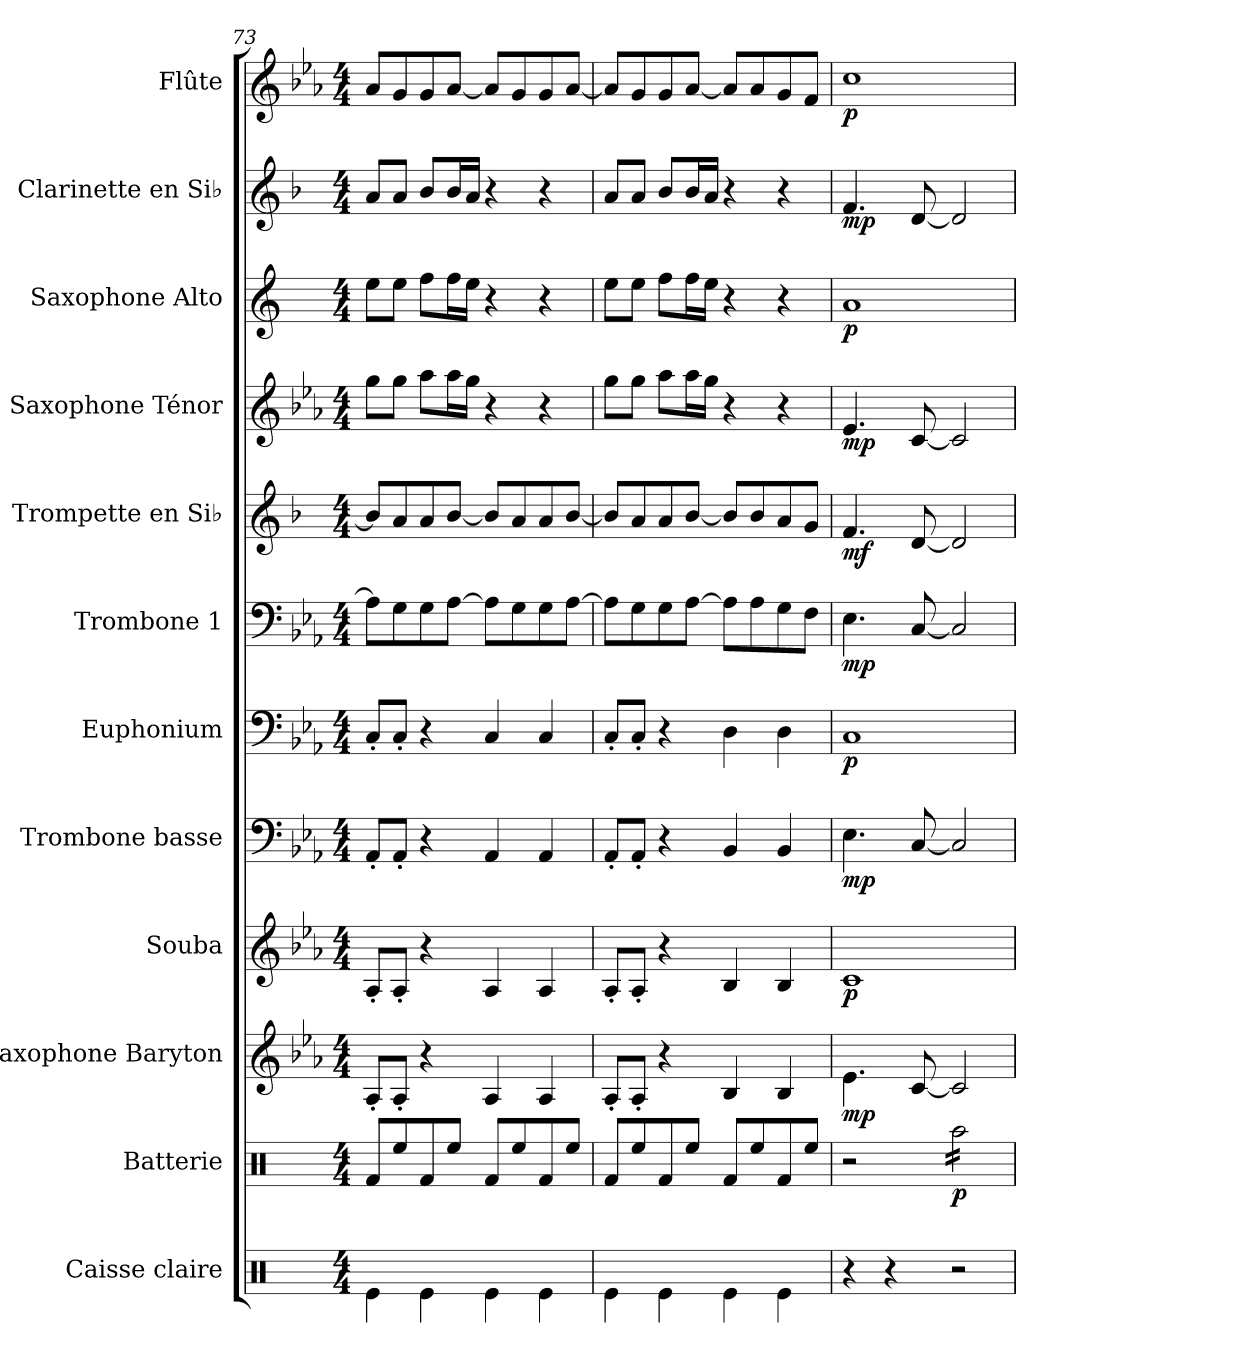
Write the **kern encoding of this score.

**kern	**kern	**dynam	**kern	**dynam	**kern	**dynam	**kern	**dynam	**kern	**dynam	**kern	**dynam	**kern	**dynam	**kern	**dynam	**kern	**dynam	**kern	**dynam	**kern	**dynam
*part12	*part11	*part11	*part10	*part10	*part9	*part9	*part8	*part8	*part7	*part7	*part6	*part6	*part5	*part5	*part4	*part4	*part3	*part3	*part2	*part2	*part1	*part1
*staff12	*staff11	*staff11	*staff10	*staff10	*staff9	*staff9	*staff8	*staff8	*staff7	*staff7	*staff6	*staff6	*staff5	*staff5	*staff4	*staff4	*staff3	*staff3	*staff2	*staff2	*staff1	*staff1
*I"Caisse claire	*I"Batterie	*	*I"Saxophone Baryton	*	*I"Souba	*	*I"Trombone basse	*	*I"Euphonium	*	*I"Trombone 1	*	*I"Trompette en Si♭	*	*I"Saxophone Ténor	*	*I"Saxophone Alto	*	*I"Clarinette en Si♭	*	*I"Flûte	*
*I'C.Cl.	*I'Batt.	*	*I'Sax. Bar.	*	*I'Souba	*	*I'Tbn. B	*	*I'Euph.	*	*I'Tbn.	*	*I'Tromp. Si♭	*	*I'Sax. T.	*	*I'Sax. A.	*	*I'Clar. Si♭	*	*I'Fl.	*
!!LO:PB:g=z
*clefX	*clefX	*	*clefG2	*	*clefG2	*	*clefF4	*	*clefF4	*	*clefF4	*	*clefG2	*	*clefG2	*	*clefG2	*	*clefG2	*	*clefG2	*
*	*	*	*ITrd12c21	*	*ITrd7c12	*	*	*	*	*	*	*	*ITrd1c2	*	*ITrd8c14	*	*ITrd5c9	*	*ITrd1c2	*	*	*
*k[]	*k[]	*	*k[b-e-a-]	*	*k[b-e-a-]	*	*k[b-e-a-]	*	*k[b-e-a-]	*	*k[b-e-a-]	*	*k[b-e-a-]	*	*k[b-e-a-]	*	*k[b-e-a-]	*	*k[b-e-a-]	*	*k[b-e-a-]	*
*M4/4	*M4/4	*	*M4/4	*	*M4/4	*	*M4/4	*	*M4/4	*	*M4/4	*	*M4/4	*	*M4/4	*	*M4/4	*	*M4/4	*	*M4/4	*
=73	=73	=73	=73	=73	=73	=73	=73	=73	=73	=73	=73	=73	=73	=73	=73	=73	=73	=73	=73	=73	=73	=73
4Re\	8Rf/L	.	8AA-'/L	.	8AA-'/L	.	8AA-'/L	.	8C'/L	.	8A-\L]	.	8a-/L]	.	8g\L	.	8g\L	.	8g/L	.	8a-/L	.
.	8Ree/	.	8AA-'/J	.	8AA-'/J	.	8AA-'/J	.	8C'/J	.	8G\	.	8g/	.	8g\J	.	8g\J	.	8g/J	.	8g/	.
4Re\	8Rf/	.	4r	.	4r	.	4r	.	4r	.	8G\	.	8g/	.	8a-\L	.	8a-\L	.	8a-/L	.	8g/	.
.	8Ree/J	.	.	.	.	.	.	.	.	.	[8A-\J	.	[8a-/J	.	16a-\L	.	16a-\L	.	16a-/L	.	[8a-/J	.
.	.	.	.	.	.	.	.	.	.	.	.	.	.	.	16g\JJ	.	16g\JJ	.	16g/JJ	.	.	.
4Re\	8Rf/L	.	4AA-/	.	4AA-/	.	4AA-/	.	4C/	.	8A-\L]	.	8a-/L]	.	4r	.	4r	.	4r	.	8a-/L]	.
.	8Ree/	.	.	.	.	.	.	.	.	.	8G\	.	8g/	.	.	.	.	.	.	.	8g/	.
4Re\	8Rf/	.	4AA-/	.	4AA-/	.	4AA-/	.	4C/	.	8G\	.	8g/	.	4r	.	4r	.	4r	.	8g/	.
.	8Ree/J	.	.	.	.	.	.	.	.	.	[8A-\J	.	[8a-/J	.	.	.	.	.	.	.	[8a-/J	.
=74	=74	=74	=74	=74	=74	=74	=74	=74	=74	=74	=74	=74	=74	=74	=74	=74	=74	=74	=74	=74	=74	=74
4Re\	8Rf/L	.	8AA-'/L	.	8AA-'/L	.	8AA-'/L	.	8C'/L	.	8A-\L]	.	8a-/L]	.	8g\L	.	8g\L	.	8g/L	.	8a-/L]	.
.	8Ree/	.	8AA-'/J	.	8AA-'/J	.	8AA-'/J	.	8C'/J	.	8G\	.	8g/	.	8g\J	.	8g\J	.	8g/J	.	8g/	.
4Re\	8Rf/	.	4r	.	4r	.	4r	.	4r	.	8G\	.	8g/	.	8a-\L	.	8a-\L	.	8a-/L	.	8g/	.
.	8Ree/J	.	.	.	.	.	.	.	.	.	[8A-\J	.	[8a-/J	.	16a-\L	.	16a-\L	.	16a-/L	.	[8a-/J	.
.	.	.	.	.	.	.	.	.	.	.	.	.	.	.	16g\JJ	.	16g\JJ	.	16g/JJ	.	.	.
4Re\	8Rf/L	.	4BB-/	.	4BB-/	.	4BB-/	.	4D\	.	8A-\L]	.	8a-/L]	.	4r	.	4r	.	4r	.	8a-/L]	.
.	8Ree/	.	.	.	.	.	.	.	.	.	8A-\	.	8a-/	.	.	.	.	.	.	.	8a-/	.
4Re\	8Rf/	.	4BB-/	.	4BB-/	.	4BB-/	.	4D\	.	8G\	.	8g/	.	4r	.	4r	.	4r	.	8g/	.
.	8Ree/J	.	.	.	.	.	.	.	.	.	8F\J	.	8f/J	.	.	.	.	.	.	.	8f/J	.
=75	=75	=75	=75	=75	=75	=75	=75	=75	=75	=75	=75	=75	=75	=75	=75	=75	=75	=75	=75	=75	=75	=75
!	!	!	!	!LO:DY:b	!	!LO:DY:b	!	!LO:DY:b	!	!LO:DY:b	!	!LO:DY:b	!	!LO:DY:b	!	!LO:DY:b	!	!LO:DY:b	!	!LO:DY:b	!	!LO:DY:b
4r	2r	.	4.E-\	mp	1C	p	4.E-\	mp	1C	p	4.E-\	mp	4.e-/	mf	4.E-/	mp	1c	p	4.e-/	mp	1cc	p
4r	.	.	.	.	.	.	.	.	.	.	.	.	.	.	.	.	.	.	.	.	.	.
.	.	.	[8C/	.	.	.	[8C/	.	.	.	[8C/	.	[8c/	.	[8C/	.	.	.	[8c/	.	.	.
!	!	!LO:DY:b	!	!	!	!	!	!	!	!	!	!	!	!	!	!	!	!	!	!	!	!
*	*tremolo	*	*	*	*	*	*	*	*	*	*	*	*	*	*	*	*	*	*	*	*	*
2r	16Raa\LL	p	2C/]	.	.	.	2C/]	.	.	.	2C/]	.	2c/]	.	2C/]	.	.	.	2c/]	.	.	.
.	16Raa\	.	.	.	.	.	.	.	.	.	.	.	.	.	.	.	.	.	.	.	.	.
.	16Raa\	.	.	.	.	.	.	.	.	.	.	.	.	.	.	.	.	.	.	.	.	.
.	16Raa\	.	.	.	.	.	.	.	.	.	.	.	.	.	.	.	.	.	.	.	.	.
.	16Raa\	.	.	.	.	.	.	.	.	.	.	.	.	.	.	.	.	.	.	.	.	.
.	16Raa\	.	.	.	.	.	.	.	.	.	.	.	.	.	.	.	.	.	.	.	.	.
.	16Raa\	.	.	.	.	.	.	.	.	.	.	.	.	.	.	.	.	.	.	.	.	.
.	16Raa\JJ	.	.	.	.	.	.	.	.	.	.	.	.	.	.	.	.	.	.	.	.	.
*	*Xtremolo	*	*	*	*	*	*	*	*	*	*	*	*	*	*	*	*	*	*	*	*	*
=	=	=	=	=	=	=	=	=	=	=	=	=	=	=	=	=	=	=	=	=	=	=
*-	*-	*-	*-	*-	*-	*-	*-	*-	*-	*-	*-	*-	*-	*-	*-	*-	*-	*-	*-	*-	*-	*-
